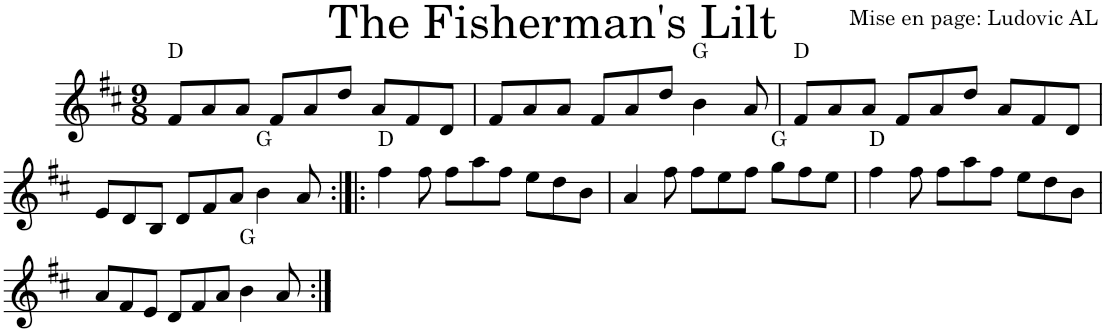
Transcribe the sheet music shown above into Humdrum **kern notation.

**kern	**harte
*part1	*part1
*staff1	*
*I"Violon	*
*I'Vln.	*
*clefG2	*
*k[f#c#]	*
*M9/8	*
=1	=1
8f#/L	D:maj
8a/	.
8a/J	.
8f#/L	.
8a/	.
8dd/J	.
8a/L	.
8f#/	.
8d/J	.
=2	=2
8f#/L	.
8a/	.
8a/J	.
8f#/L	.
8a/	.
8dd/J	.
4b\	G:maj
8a/	.
=3	=3
8f#/L	D:maj
8a/	.
8a/J	.
8f#/L	.
8a/	.
8dd/J	.
8a/L	.
8f#/	.
8d/J	.
!!LO:LB:g=z
=4	=4
8e/L	.
8d/	.
8B/J	.
8d/L	.
8f#/	.
8a/J	.
4b\	G:maj
8a/	.
=5:|!|:	=5:|!|:
4ff#\	D:maj
8ff#\	.
8ff#\L	.
8aa\	.
8ff#\J	.
8ee\L	.
8dd\	.
8b\J	.
=6	=6
4a/	.
8ff#\	.
8ff#\L	.
8ee\	.
8ff#\J	.
8gg\L	G:maj
8ff#\	.
8ee\J	.
=7	=7
4ff#\	D:maj
8ff#\	.
8ff#\L	.
8aa\	.
8ff#\J	.
8ee\L	.
8dd\	.
8b\J	.
!!LO:LB:g=z
=8	=8
8a/L	.
8f#/	.
8e/J	.
8d/L	.
8f#/	.
8a/J	.
4b\	G:maj
8a/	.
=:|!	=:|!
*-	*-
